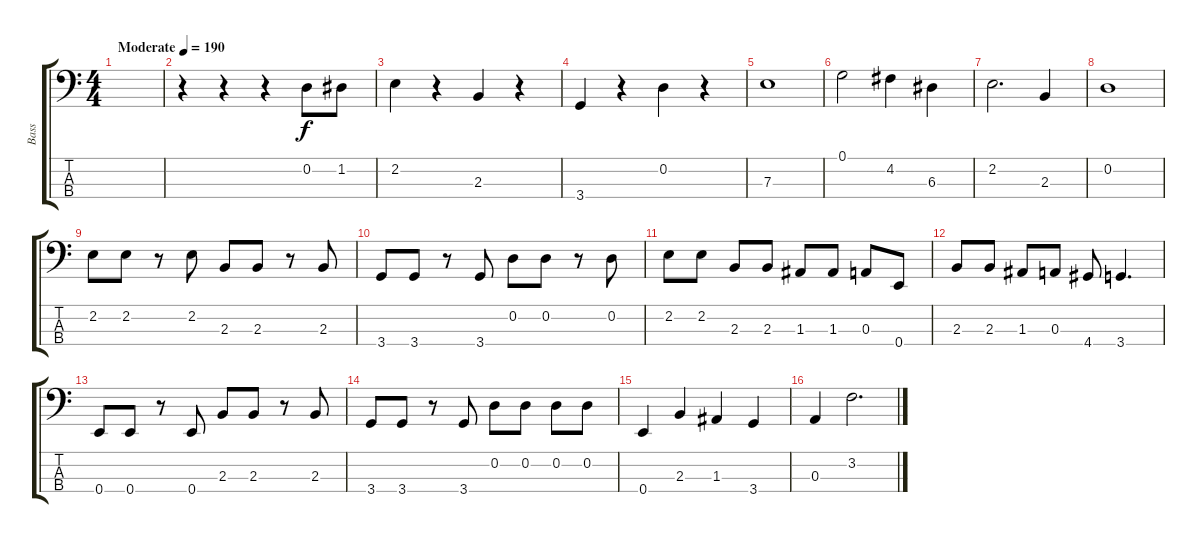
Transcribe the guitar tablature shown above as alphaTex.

\track ("Bass" "Bass") {instrument electricbassfinger}
\staff {score tabs}
\tuning (G2 D2 A1 E1) {hide}
\ts (4 4)
\tempo (190 "Moderate")
\clef f4
\ks c
|
r.4 r.4 r.4 0.2.8 1.2.8 |
2.2.4 r.4 2.3.4 r.4 |
3.4.4 r.4 0.2.4 r.4 |
7.3.1 |
0.1.2 4.2.4 6.3.4 |
2.2.2{d} 2.3.4 |
0.2.1 |
2.2.8 2.2.8 r.8 2.2.8 2.3.8 2.3.8 r.8 2.3.8 |
3.4.8 3.4.8 r.8 3.4.8 0.2.8 0.2.8 r.8 0.2.8 |
2.2.8 2.2.8 2.3.8 2.3.8 1.3.8 1.3.8 0.3.8 0.4.8 |
2.3.8 2.3.8 1.3.8 0.3.8 4.4.8 3.4.4{d} |
0.4.8 0.4.8 r.8 0.4.8 2.3.8 2.3.8 r.8 2.3.8 |
3.4.8 3.4.8 r.8 3.4.8 0.2.8 0.2.8 0.2.8 0.2.8 |
0.4.4 2.3.4 1.3.4 3.4.4 |
0.3.4 3.2.2{d}
